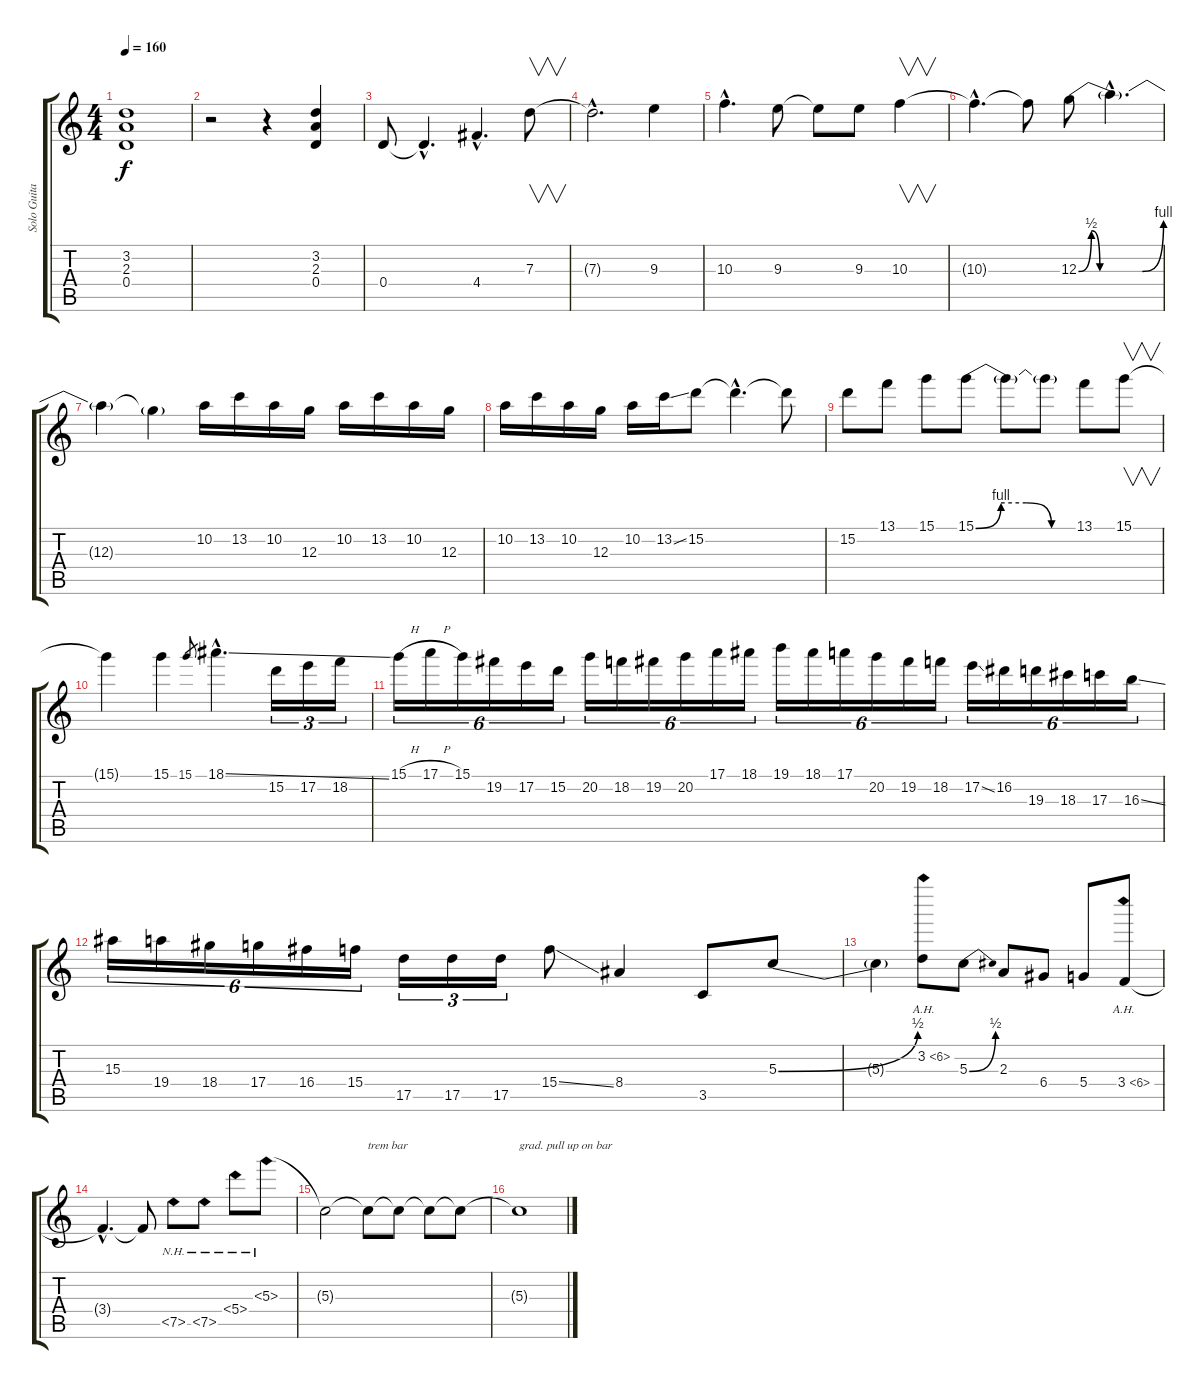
\track ("Solo Guitar" "Solo Guita") {instrument distortionguitar}
\staff {score tabs}
\tuning (E4 B3 G3 D3 A2 E2) {hide}
\ts (4 4)
\tempo 160
\clef g2
\ks c
(3.2 2.3 0.4).1{dy f} |
r.2 r.4 (3.2 2.3 0.4).4 |
0.4.8 0.4{hac t}.4{d} 4.4{hac}.4{d} 7.3.8{v} |
7.3{hac t}.2{d} 9.3.4 |
10.3{hac}.4{d} 9.3.8 9.3{t}.8 9.3.8 10.3.4{v} |
10.3{hac t}.4{d} 10.3{t}.8 12.3{be (custom 0 0 9 2 15 0 30 0 45 0 60 4)}.8 12.3{hac t}.4{d} |
12.3{t}.4 12.3{t}.4 10.2.16 13.2.16 10.2.16 12.3.16 10.2.16 13.2.16 10.2.16 12.3.16 |
10.2.16 13.2.16 10.2.16 12.3.16 10.2.16 13.2{ss}.16 15.2.8 15.2{hac t}.4{d} 15.2{t}.8 |
15.2.8 13.1.8 15.1.8 15.1{be (custom 0 0 15 4 30 4 45 0 60 0)}.8 15.1{t}.8 15.1{t}.8 13.1.8 15.1.8{v} |
15.1{t}.4 15.1.4 15.1.8{gr} 18.1{ss hac}.4{d} 15.2.16{tu (3 2)} 17.2.16{tu (3 2)} 18.2.16{tu (3 2)} |
15.1{h}.16{tu (6 4)} 17.1{h}.16{tu (6 4)} 15.1.16{tu (6 4)} 19.2.16{tu (6 4)} 17.2.16{tu (6 4)} 15.2.16{tu (6 4)} 20.2.16{tu (6 4)} 18.2.16{tu (6 4)} 19.2.16{tu (6 4)} 20.2.16{tu (6 4)} 17.1.16{tu (6 4)} 18.1.16{tu (6 4)} 19.1.16{tu (6 4)} 18.1.16{tu (6 4)} 17.1.16{tu (6 4)} 20.2.16{tu (6 4)} 19.2.16{tu (6 4)} 18.2.16{tu (6 4)} 17.2{ss}.16{tu (6 4)} 16.2.16{tu (6 4)} 19.3.16{tu (6 4)} 18.3.16{tu (6 4)} 17.3.16{tu (6 4)} 16.3{ss}.16{tu (6 4)} |
15.3.16{tu (6 4)} 19.4.16{tu (6 4)} 18.4.16{tu (6 4)} 17.4.16{tu (6 4)} 16.4.16{tu (6 4)} 15.4.16{tu (6 4)} 17.5.16{tu (3 2)} 17.5.16{tu (3 2)} 17.5.16{tu (3 2)} 15.4{ss}.8 8.4.4 3.5.8 5.3{be (bend 0 0 60 2)}.8 |
5.3{t}.4 3.2{ah 3}.8 5.3{be (bend 0 0 60 2)}.8 2.3.8 6.4.8 5.4.8 3.4{ah 3}.8 |
3.4{hac t}.4{d} 3.4{t}.8 7.5{nh}.8 7.5{nh}.8 5.4{nh}.8 5.3{nh}.8 |
5.3{t}.2 5.3{t}.8{txt "trem bar"} 5.3{t}.8 5.3{t}.8 5.3{t}.8 |
5.3{t}.1{txt "grad. pull up on bar "}
